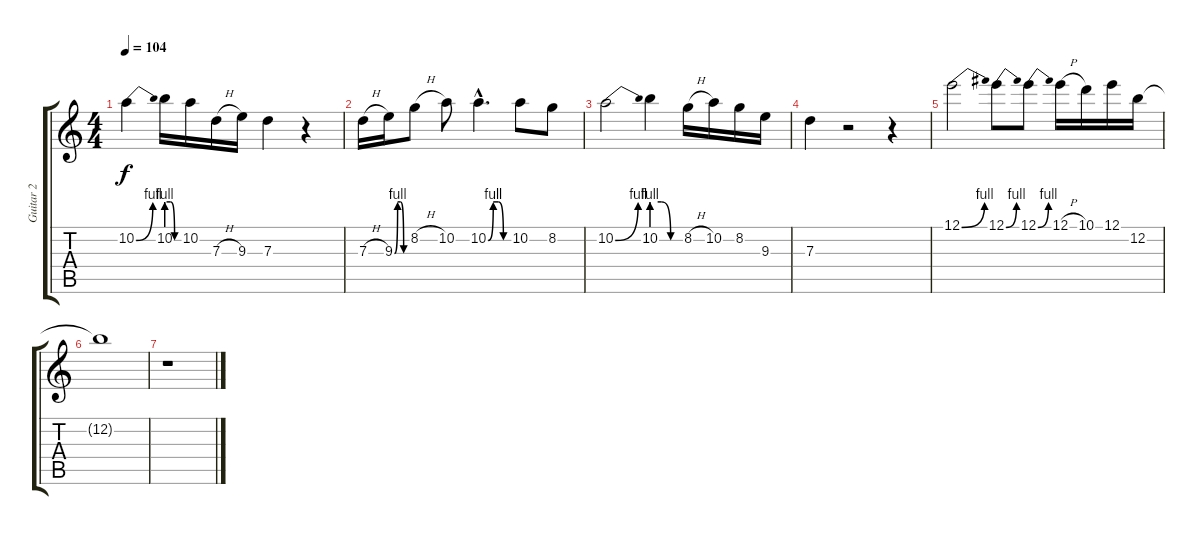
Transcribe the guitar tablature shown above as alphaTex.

\track ("Guitar 2" "Guitar 2") {instrument overdrivenguitar}
\staff {score tabs}
\tuning (E4 B3 G3 D3 A2 E2) {hide}
\ts (4 4)
\tempo 104
\clef g2
\ks c
10.2{be (bend 0 0 60 4)}.4{dy f} 10.2{be (custom 0 4 20 4 40 0 60 0)}.16 10.2.16 7.3{h}.16 9.3.16 7.3.4 r.4 |
7.3{h}.16 9.3{be (custom 0 0 15 4 30 4 45 0 60 0)}.16 8.2{h}.8 10.2.8 10.2{be (custom 0 0 15 4 30 4 45 0 60 0) hac}.4{d} 10.2.8 8.2.8 |
10.2{be (bend 0 0 60 4)}.2 10.2{be (custom 0 4 20 4 40 0 60 0)}.4 8.2{h}.16 10.2.16 8.2.16 9.3.16 |
7.3.4 r.2 r.4 |
12.1{be (bend 0 0 60 4)}.2 12.1{be (bend 0 0 60 4)}.8 12.1{be (bend 0 0 60 4)}.8 12.1{h}.16 10.1.16 12.1.16 12.2.16 |
12.2{t}.1 |
r.1
